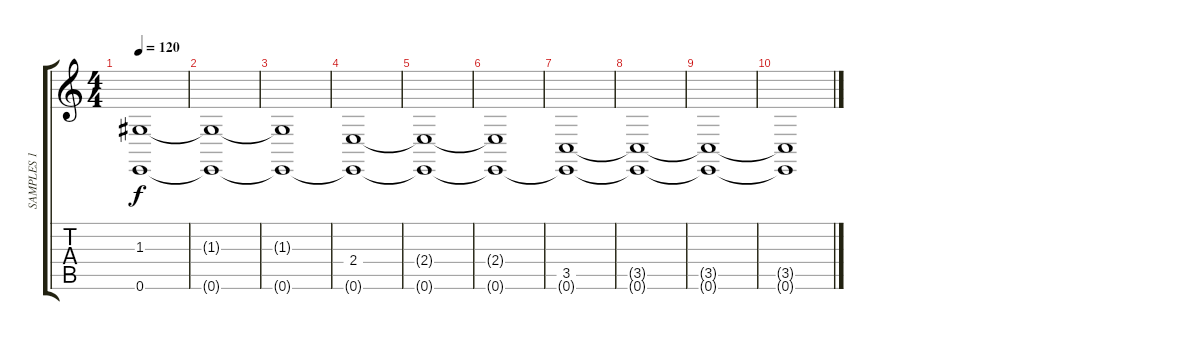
\track ("SAMPLES 1" "SAMPLES 1") {instrument fx2soundtrack}
\staff {score tabs}
\tuning (E4 B3 G3 D3 A2 E2) {hide}
\ts (4 4)
\tempo 120
\clef g2
\ks c
(1.3 0.6).1{dy f} |
(1.3{t} 0.6{t}).1 |
(1.3{t} 0.6{t}).1 |
(2.4 0.6{t}).1 |
(2.4{t} 0.6{t}).1 |
(2.4{t} 0.6{t}).1 |
(3.5 0.6{t}).1 |
(3.5{t} 0.6{t}).1 |
(3.5{t} 0.6{t}).1 |
(3.5{t} 0.6{t}).1
